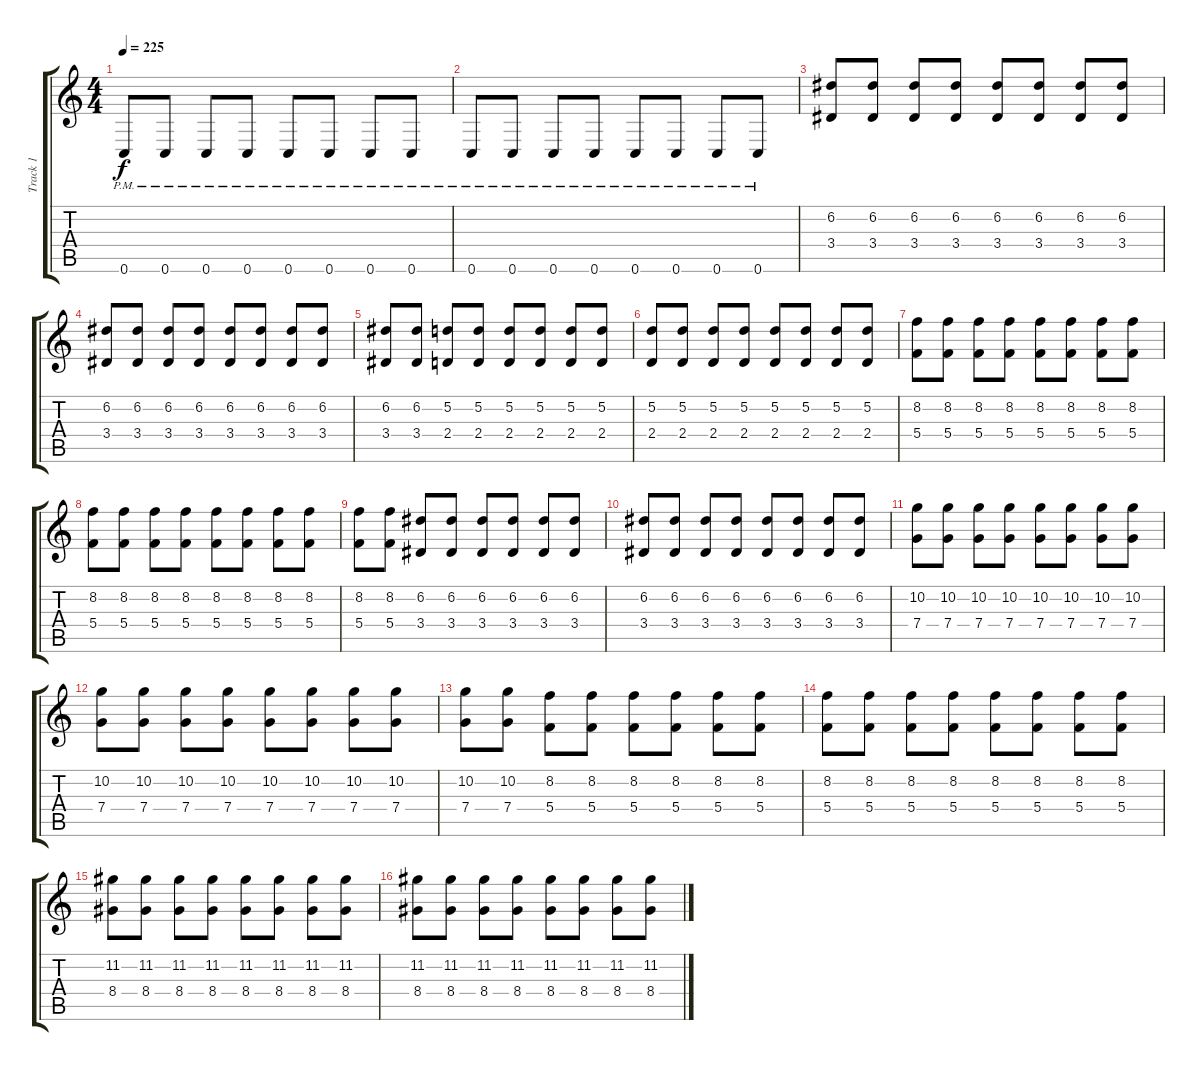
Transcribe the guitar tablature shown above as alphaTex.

\track ("Track 1" "Track 1") {instrument distortionguitar}
\staff {score tabs}
\tuning (D4 A3 F3 C3 G2 C2) {hide}
\ts (4 4)
\tempo 225
\clef g2
\ks c
0.6{pm}.8{dy f} 0.6{pm}.8 0.6{pm}.8 0.6{pm}.8 0.6{pm}.8 0.6{pm}.8 0.6{pm}.8 0.6{pm}.8 |
0.6{pm}.8 0.6{pm}.8 0.6{pm}.8 0.6{pm}.8 0.6{pm}.8 0.6{pm}.8 0.6{pm}.8 0.6{pm}.8 |
(6.2 3.4).8 (6.2 3.4).8 (6.2 3.4).8 (6.2 3.4).8 (6.2 3.4).8 (6.2 3.4).8 (6.2 3.4).8 (6.2 3.4).8 |
(6.2 3.4).8 (6.2 3.4).8 (6.2 3.4).8 (6.2 3.4).8 (6.2 3.4).8 (6.2 3.4).8 (6.2 3.4).8 (6.2 3.4).8 |
(6.2 3.4).8 (6.2 3.4).8 (5.2 2.4).8 (5.2 2.4).8 (5.2 2.4).8 (5.2 2.4).8 (5.2 2.4).8 (5.2 2.4).8 |
(5.2 2.4).8 (5.2 2.4).8 (5.2 2.4).8 (5.2 2.4).8 (5.2 2.4).8 (5.2 2.4).8 (5.2 2.4).8 (5.2 2.4).8 |
(8.2 5.4).8 (8.2 5.4).8 (8.2 5.4).8 (8.2 5.4).8 (8.2 5.4).8 (8.2 5.4).8 (8.2 5.4).8 (8.2 5.4).8 |
(8.2 5.4).8 (8.2 5.4).8 (8.2 5.4).8 (8.2 5.4).8 (8.2 5.4).8 (8.2 5.4).8 (8.2 5.4).8 (8.2 5.4).8 |
(8.2 5.4).8 (8.2 5.4).8 (6.2 3.4).8 (6.2 3.4).8 (6.2 3.4).8 (6.2 3.4).8 (6.2 3.4).8 (6.2 3.4).8 |
(6.2 3.4).8 (6.2 3.4).8 (6.2 3.4).8 (6.2 3.4).8 (6.2 3.4).8 (6.2 3.4).8 (6.2 3.4).8 (6.2 3.4).8 |
(10.2 7.4).8 (10.2 7.4).8 (10.2 7.4).8 (10.2 7.4).8 (10.2 7.4).8 (10.2 7.4).8 (10.2 7.4).8 (10.2 7.4).8 |
(10.2 7.4).8 (10.2 7.4).8 (10.2 7.4).8 (10.2 7.4).8 (10.2 7.4).8 (10.2 7.4).8 (10.2 7.4).8 (10.2 7.4).8 |
(10.2 7.4).8 (10.2 7.4).8 (8.2 5.4).8 (8.2 5.4).8 (8.2 5.4).8 (8.2 5.4).8 (8.2 5.4).8 (8.2 5.4).8 |
(8.2 5.4).8 (8.2 5.4).8 (8.2 5.4).8 (8.2 5.4).8 (8.2 5.4).8 (8.2 5.4).8 (8.2 5.4).8 (8.2 5.4).8 |
(11.2 8.4).8 (11.2 8.4).8 (11.2 8.4).8 (11.2 8.4).8 (11.2 8.4).8 (11.2 8.4).8 (11.2 8.4).8 (11.2 8.4).8 |
(11.2 8.4).8 (11.2 8.4).8 (11.2 8.4).8 (11.2 8.4).8 (11.2 8.4).8 (11.2 8.4).8 (11.2 8.4).8 (11.2 8.4).8
